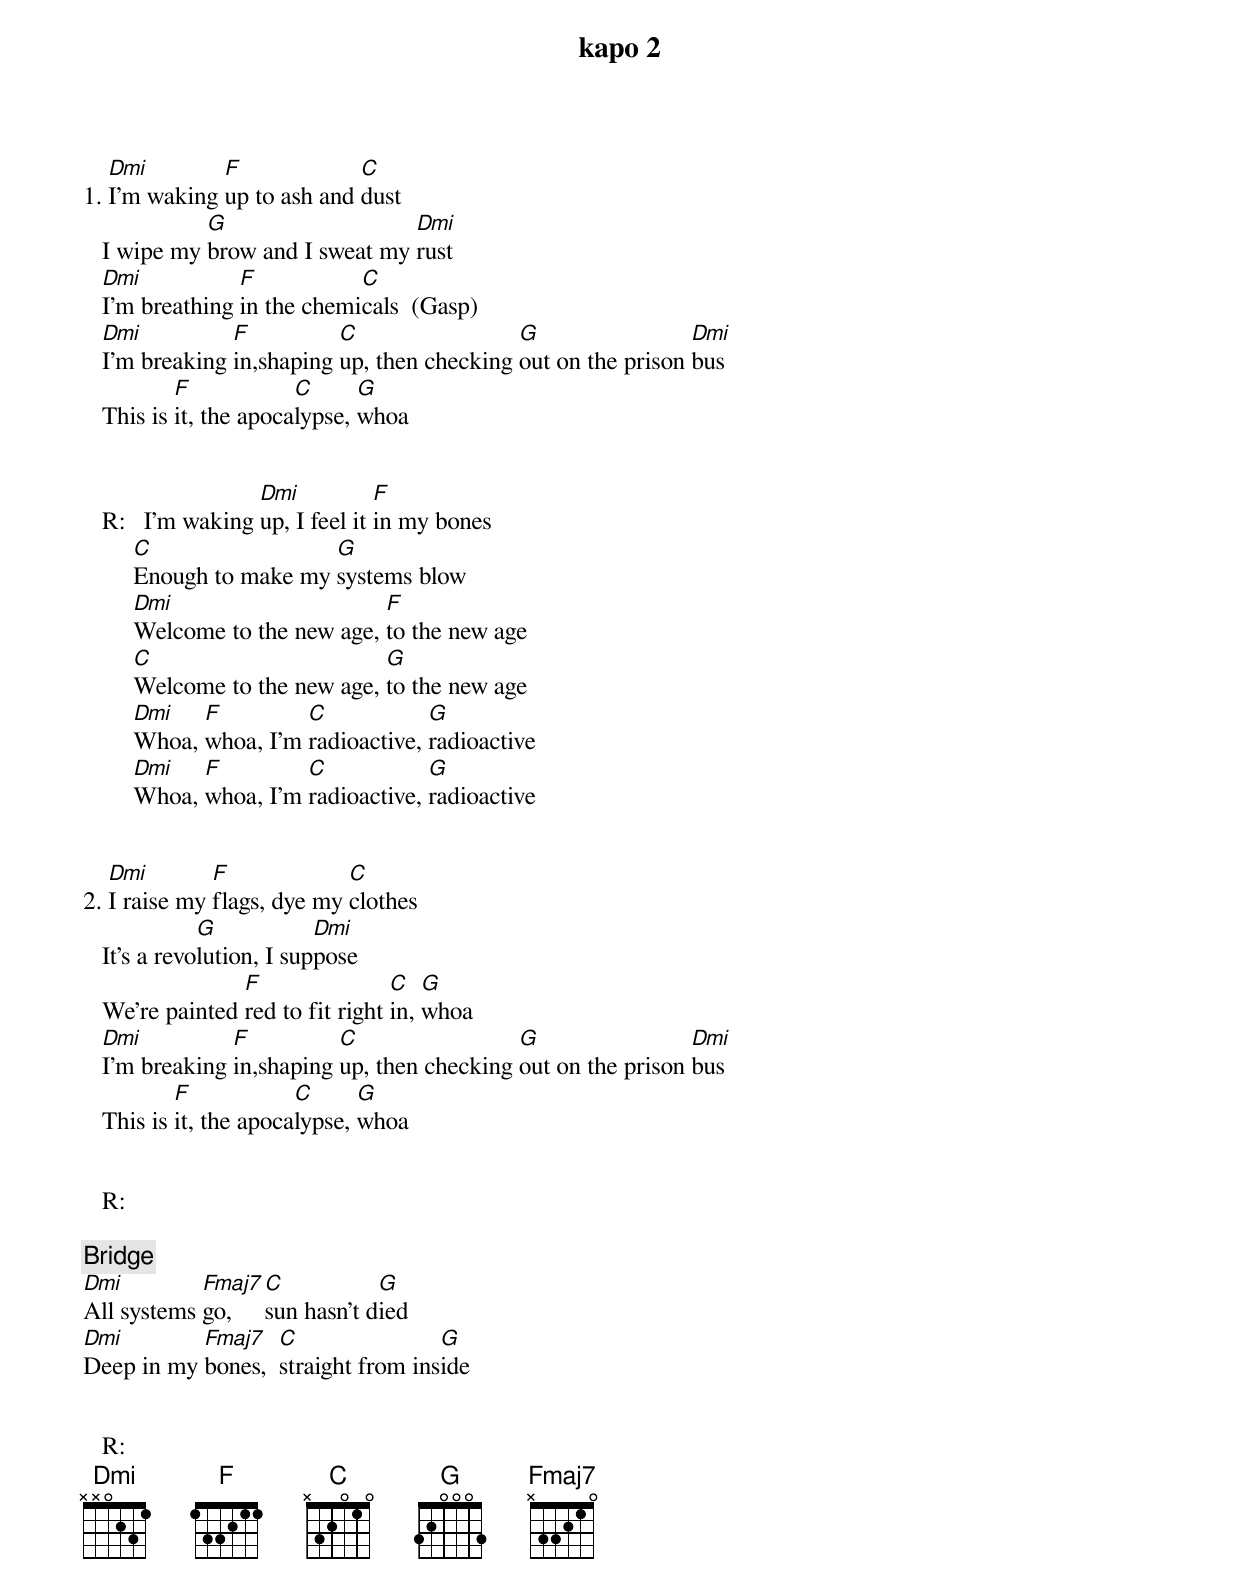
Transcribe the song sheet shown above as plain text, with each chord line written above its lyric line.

kapo 2

   Dmi        F             C
1. I'm waking up to ash and dust
             G                   Dmi
   I wipe my brow and I sweat my rust
   Dmi           F           C
   I'm breathing in the chemicals  (Gasp)
   Dmi          F          C                 G                 Dmi
   I'm breaking in,shaping up, then checking out on the prison bus
           F            C      G
   This is it, the apocalypse, whoa


                   Dmi           F
   R:   I'm waking up, I feel it in my bones
        C                 G
        Enough to make my systems blow
        Dmi                     F
        Welcome to the new age, to the new age
        C                       G
        Welcome to the new age, to the new age
        Dmi   F         C            G
        Whoa, whoa, I'm radioactive, radioactive
        Dmi   F         C            G
        Whoa, whoa, I'm radioactive, radioactive


   Dmi        F             C
2. I raise my flags, dye my clothes
              G            Dmi
   It's a revolution, I suppose
                 F                C   G
   We're painted red to fit right in, whoa
   Dmi          F          C                 G                 Dmi
   I'm breaking in,shaping up, then checking out on the prison bus
           F            C      G
   This is it, the apocalypse, whoa


   R:

[Bridge]
Dmi         Fmaj7  C           G
All systems go,    sun hasn't died
Dmi        Fmaj7   C                G
Deep in my bones,  straight from inside


   R:
